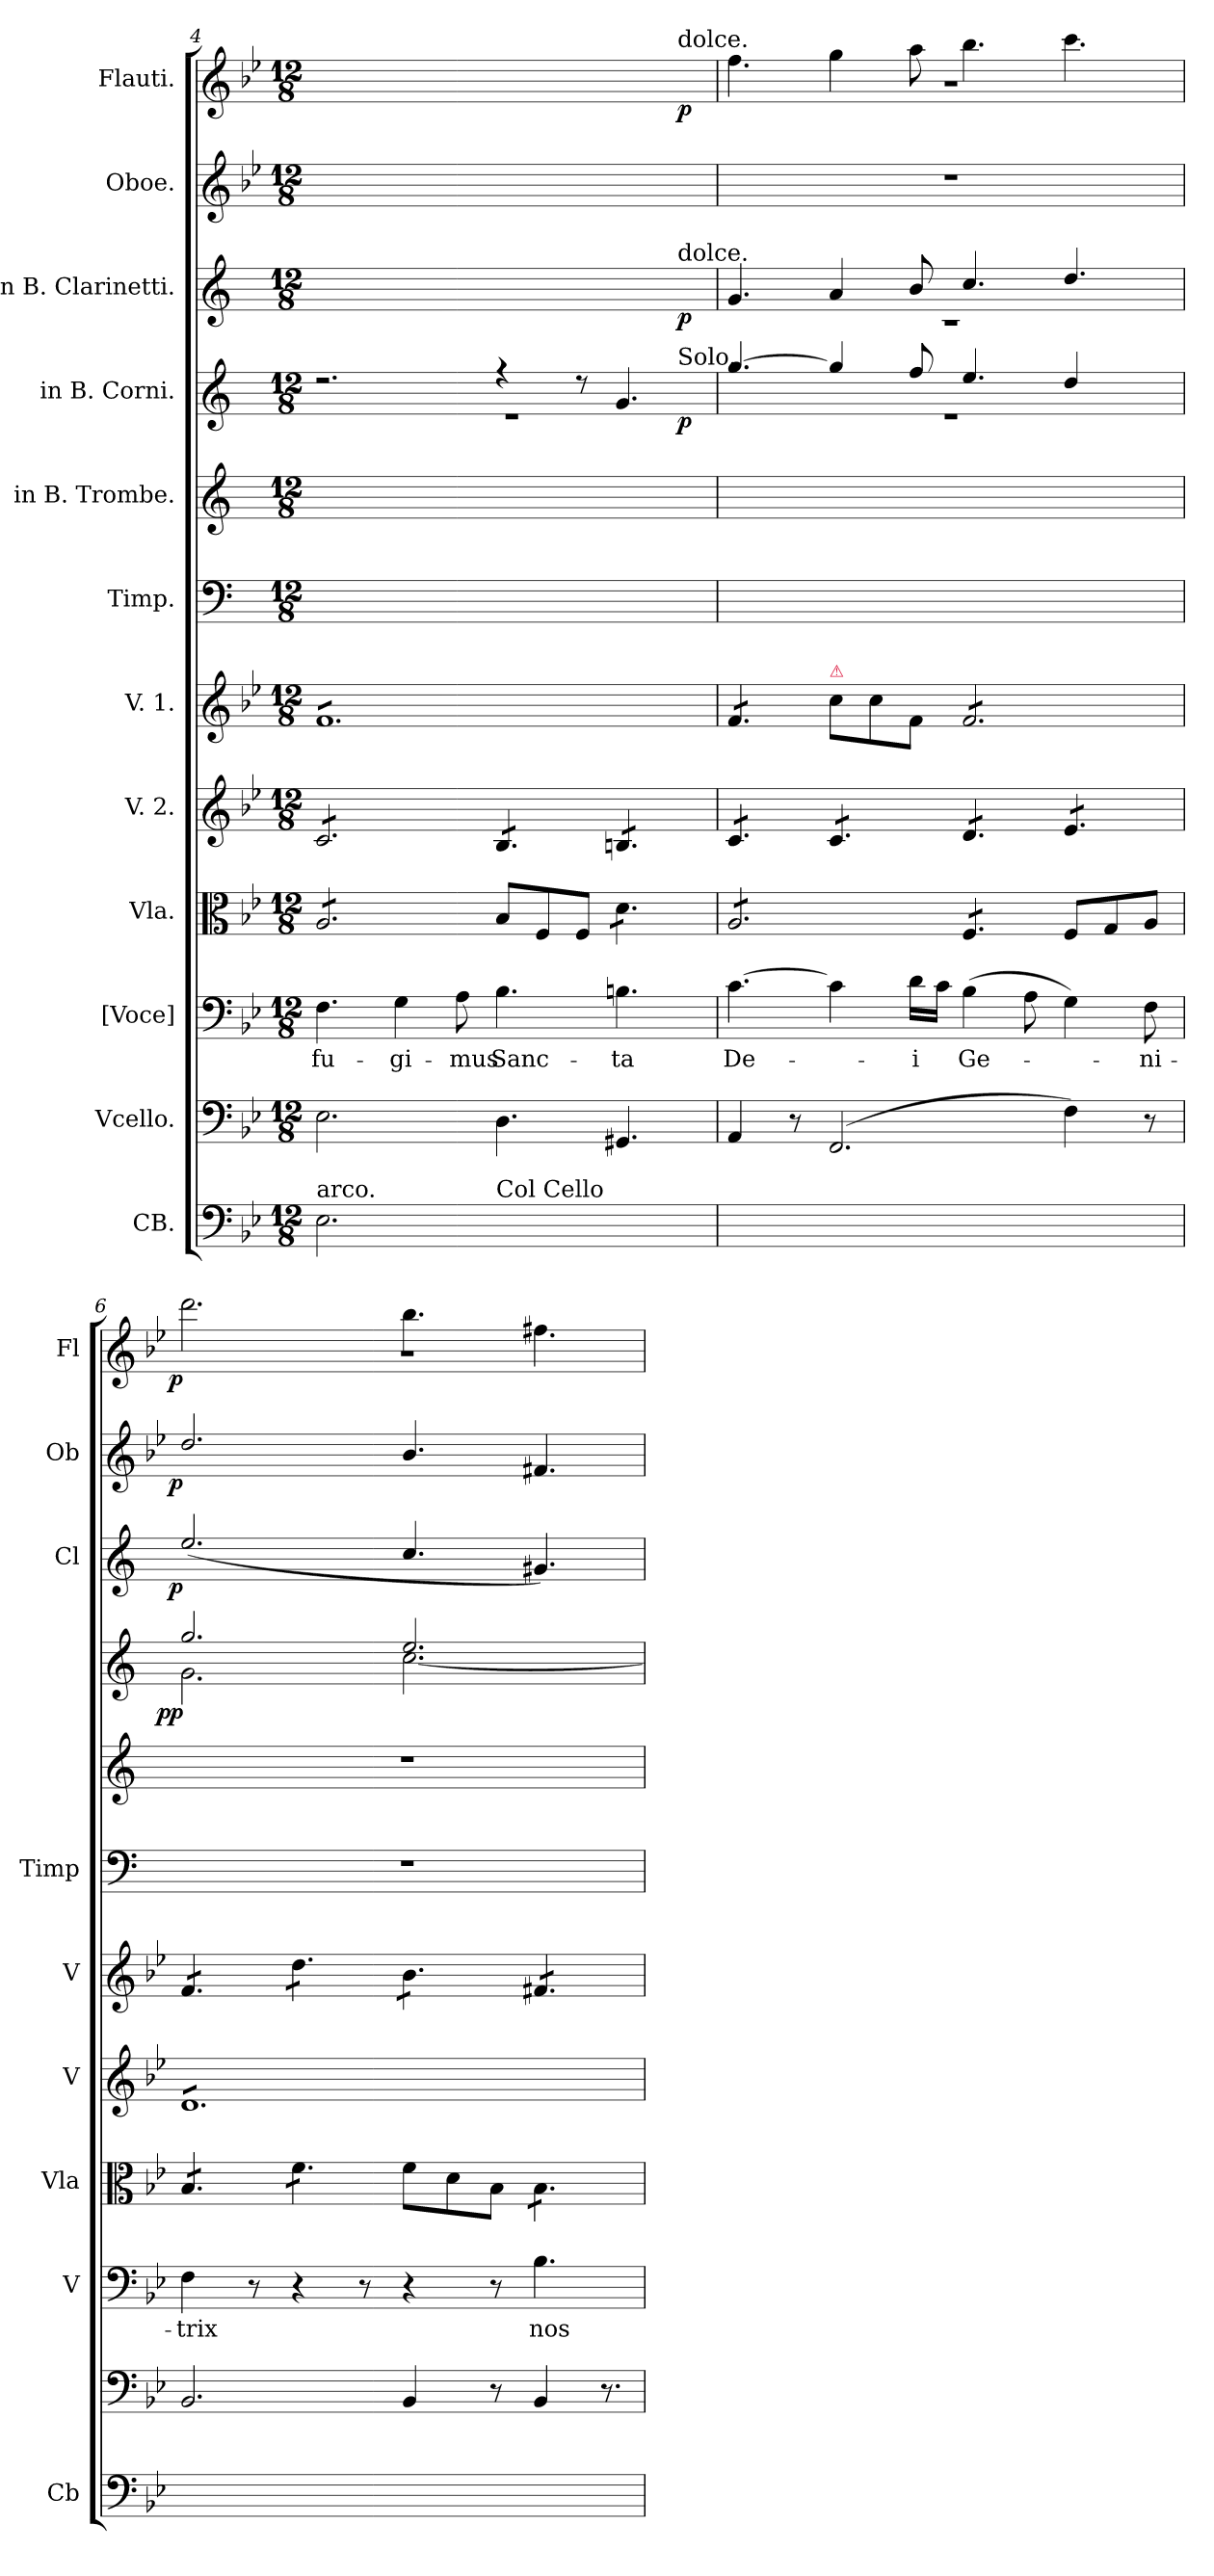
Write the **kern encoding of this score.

**kern	**kern	**kern	**text	**kern	**kern	**kern	**kern	**kern	**kern	**dynam	**kern	**dynam	**kern	**dynam	**kern	**dynam
*part12	*part11	*part10	*part10	*part9	*part8	*part7	*part6	*part5	*part4	*part4	*part3	*part3	*part2	*part2	*part1	*part1
*staff12	*staff11	*staff10	*staff10	*staff9	*staff8	*staff7	*staff6	*staff5	*staff4	*staff4	*staff3	*staff3	*staff2	*staff2	*staff1	*staff1
*I"CB.	*I"Vcello.	*I"[Voce]	*	*I"Vla.	*I"V. 2.	*I"V. 1.	*I"Timp.	*I"in B. Trombe.	*I"in B. Corni.	*	*I"in B. Clarinetti.	*	*I"Oboe.	*	*I"Flauti.	*
*I'Cb	*	*I'V	*	*I'Vla	*I'V	*I'V	*I'Timp	*	*	*	*I'Cl	*	*I'Ob	*	*I'Fl	*
*clefF4	*clefF4	*clefF4	*	*clefC3	*clefG2	*clefG2	*clefF4	*clefG2	*clefG2	*	*clefG2	*	*clefG2	*	*clefG2	*
*	*	*	*	*	*	*	*	*ITrd1c2	*ITrd1c2	*	*ITrd1c2	*	*	*	*	*
*k[b-e-]	*k[b-e-]	*k[b-e-]	*	*k[b-e-]	*k[b-e-]	*k[b-e-]	*k[]	*k[b-e-]	*k[b-e-]	*	*k[b-e-]	*	*k[b-e-]	*	*k[b-e-]	*
*M12/8	*M12/8	*M12/8	*	*M12/8	*M12/8	*M12/8	*M12/8	*M12/8	*M12/8	*	*M12/8	*	*M12/8	*	*M12/8	*
=4	=4	=4	=4	=4	=4	=4	=4	=4	=4	=4	=4	=4	=4	=4	=4	=4
*	*	*	*	*	*	*	*	*	*^	*	*^	*	*	*	*^	*
*	*	*	*	*	*	*	*	*	*	*^	*	*	*	*	*	*	*	*	*
!LO:TX:a:t=arco.	!	!	!	!	!	!	!	!	!	!	!	!	!	!	!	!	!	!	!	!
*	*	*	*	*tremolo	*	*	*	*	*	*	*	*	*	*	*	*	*	*	*	*
*	*	*	*	*	*tremolo	*	*	*	*	*	*	*	*	*	*	*	*	*	*	*
*	*	*	*	*	*	*tremolo	*	*	*	*	*	*	*	*	*	*	*	*	*	*
2.E-\	2.E-\	4.F\	-fu-	8A/L	8c/L	8f/L	1.ryy	1.ryy	2.r	1.re	1ryy	.	1.ryy	1ryy	.	1.ryy	.	1.ryy	1ryy	.
.	.	.	.	8A/	8c/	8f/	.	.	.	.	.	.	.	.	.	.	.	.	.	.
.	.	.	.	8A/	8c/	8f/	.	.	.	.	.	.	.	.	.	.	.	.	.	.
.	.	4G\	-gi-	8A/	8c/	8f/	.	.	.	.	.	.	.	.	.	.	.	.	.	.
.	.	.	.	8A/	8c/	8f/	.	.	.	.	.	.	.	.	.	.	.	.	.	.
.	.	8A\	-mus	8A/J	8c/J	8f/	.	.	.	.	.	.	.	.	.	.	.	.	.	.
*	*	*	*	*Xtremolo	*	*	*	*	*	*	*	*	*	*	*	*	*	*	*	*
!LO:TX:a:t=Col Cello	!	!	!	!	!	!	!	!	!	!	!	!	!	!	!	!	!	!	!	!
4.D\yy	4.D\	4.B-\	Sanc-	8B-/L	8B-/L	8f/	.	.	4r	.	.	.	.	.	.	.	.	.	.	.
.	.	.	.	8F/	8B-/	8f/	.	.	.	.	.	.	.	.	.	.	.	.	.	.
.	.	.	.	8F/J	8B-/J	8f/	.	.	8r	.	4.ryy	.	.	4.ryy	.	.	.	.	4.ryy	.
*	*	*	*	*tremolo	*	*	*	*	*	*	*	*	*	*	*	*	*	*	*	*
4.GG#X/yy	4.GG#X/	4.Bn\	-ta	8d\L	8Bn/L	8f/	.	.	4.f/	.	.	.	.	.	.	.	.	.	.	.
.	.	.	.	8d\	8Bn/	8f/	.	.	.	.	.	.	.	.	.	.	.	.	.	.
!	!	!	!	!	!	!	!	!	!	!	!	!	!	!	!	!	!	!	!LO:TX:a:t=dolce.	!
!	!	!	!	!	!	!	!	!	!	!	!	!	!	!LO:TX:a:t=dolce.	!	!	!	!	!	!
!	!	!	!	!	!	!	!	!	!	!	!LO:TX:a:t=Solo.	!	!	!	!	!	!	!	!	!
.	.	.	.	8d\J	8Bn/J	8f/J	.	.	.	.	8ryy	p	.	8ryy	p	.	.	.	8ryy	p
*	*	*	*	*	*	*	*	*	*	*v	*v	*	*	*	*	*	*	*	*	*
=5	=5	=5	=5	=5	=5	=5	=5	=5	=5	=5	=5	=5	=5	=5	=5	=5	=5	=5	=5
4AA/yy	4AA/	[4.c\	De-	8A/L	8c/L	8f/L	1.ryy	1.ryy	[4.ff/	1.re	.	4.f/	1.r	.	1.r	.	4.ff\	1.r	.
.	.	.	.	8A/	8c/	8f/	.	.	.	.	.	.	.	.	.	.	.	.	.
8ryy	8r	.	.	8A/	8c/J	8f/J	.	.	.	.	.	.	.	.	.	.	.	.	.
*	*	*	*	*	*	*Xtremolo	*	*	*	*	*	*	*	*	*	*	*	*	*
!	!	!	!	!	!	!LO:TX:a:color=crimson:t=⚠	!	!	!	!	!	!	!	!	!	!	!	!	!
2.FF/yy	(2.FF/	4c\]	.	8A/	8c/L	8cc\L	.	.	4ff/]	.	.	4g/	.	.	.	.	4gg\	.	.
.	.	.	.	8A/	8c/	8cc\	.	.	.	.	.	.	.	.	.	.	.	.	.
.	.	16d\LL	-i	8A/J	8c/J	8f/J	.	.	8ee-/	.	.	8a/	.	.	.	.	8aa\	.	.
.	.	16c\JJ	.	.	.	.	.	.	.	.	.	.	.	.	.	.	.	.	.
*	*	*	*	*	*	*tremolo	*	*	*	*	*	*	*	*	*	*	*	*	*
.	.	(4B-\	Ge-	8F/L	8d/L	8f/L	.	.	4.dd/	.	.	4.b-/	.	.	.	.	4.bb-\	.	.
.	.	.	.	8F/	8d/	8f/	.	.	.	.	.	.	.	.	.	.	.	.	.
.	.	8A\	.	8F/J	8d/J	8f/	.	.	.	.	.	.	.	.	.	.	.	.	.
*	*	*	*	*Xtremolo	*	*	*	*	*	*	*	*	*	*	*	*	*	*	*
!	!	!	!	!	!	!	!	!	!LO:N:vis=4	!	!	!	!	!	!	!	!	!	!
4F\yy	4F\)	4G\)	.	8F/L	8e-/L	8f/	.	.	4.cc/	.	.	4.cc/	.	.	.	.	4.ccc\	.	.
.	.	.	.	8G/	8e-/	8f/	.	.	.	.	.	.	.	.	.	.	.	.	.
8ryy	8r	8F\	-ni-	8A/J	8e-/J	8f/J	.	.	.	.	.	.	.	.	.	.	.	.	.
*	*	*	*	*	*	*	*	*	*	*	*	*v	*v	*	*	*	*	*	*
=6	=6	=6	=6	=6	=6	=6	=6	=6	=6	=6	=6	=6	=6	=6	=6	=6	=6	=6
!	!	!	!	!	!	!	!	!	!	!	!LO:DY:rj	!	!LO:DY:rj	!	!LO:DY:rj	!	!	!LO:DY:rj
*	*	*	*	*tremolo	*	*	*	*	*	*	*	*	*	*	*	*	*	*
2.BB-/yy	2.BB-/	4F\	-trix	8B-/L	8d/L	8f/L	1.r	1.r	2.ff/	2.f\	pp	(2.dd/	p	2.dd/	p	2.ddd\	1.r	p
.	.	.	.	8B-/	8d/	8f/	.	.	.	.	.	.	.	.	.	.	.	.
.	.	8r	.	8B-/J	8d/	8f/J	.	.	.	.	.	.	.	.	.	.	.	.
.	.	4r	.	8f\L	8d/	8dd\L	.	.	.	.	.	.	.	.	.	.	.	.
.	.	.	.	8f\	8d/	8dd\	.	.	.	.	.	.	.	.	.	.	.	.
.	.	8r	.	8f\J	8d/	8dd\J	.	.	.	.	.	.	.	.	.	.	.	.
*	*	*	*	*Xtremolo	*	*	*	*	*	*	*	*	*	*	*	*	*	*
4BB-/yy	4BB-/	4r	.	8f\L	8d/	8b-\L	.	.	2.dd/	[2.b-\	.	4.b-/	.	4.b-/	.	4.bb-\	.	.
.	.	.	.	8d\	8d/	8b-\	.	.	.	.	.	.	.	.	.	.	.	.
8ryy	8r	8r	.	8B-\J	8d/	8b-\J	.	.	.	.	.	.	.	.	.	.	.	.
*	*	*	*	*tremolo	*	*	*	*	*	*	*	*	*	*	*	*	*	*
4BB-/yy	4BB-/	4.B-\	nos-	8B-\L	8d/	8f#X/L	.	.	.	.	.	4.f#X/)	.	4.f#X/	.	4.ff#X\	.	.
.	.	.	.	8B-\	8d/	8f#X/	.	.	.	.	.	.	.	.	.	.	.	.
!LO:N:vis=8.	!LO:N:vis=8.	!	!	!	!	!	!	!	!	!	!	!	!	!	!	!	!	!
8ryy	8r	.	.	8B-\J	8d/J	8f#X/J	.	.	.	.	.	.	.	.	.	.	.	.
*	*	*	*	*	*	*Xtremolo	*	*	*	*	*	*	*	*	*	*	*	*
*	*	*	*	*	*Xtremolo	*	*	*	*	*	*	*	*	*	*	*	*	*
*	*	*	*	*Xtremolo	*	*	*	*	*	*	*	*	*	*	*	*	*	*
*	*	*	*	*	*	*	*	*	*v	*v	*	*	*	*	*	*v	*v	*
=	=	=	=	=	=	=	=	=	=	=	=	=	=	=	=	=
*-	*-	*-	*-	*-	*-	*-	*-	*-	*-	*-	*-	*-	*-	*-	*-	*-
